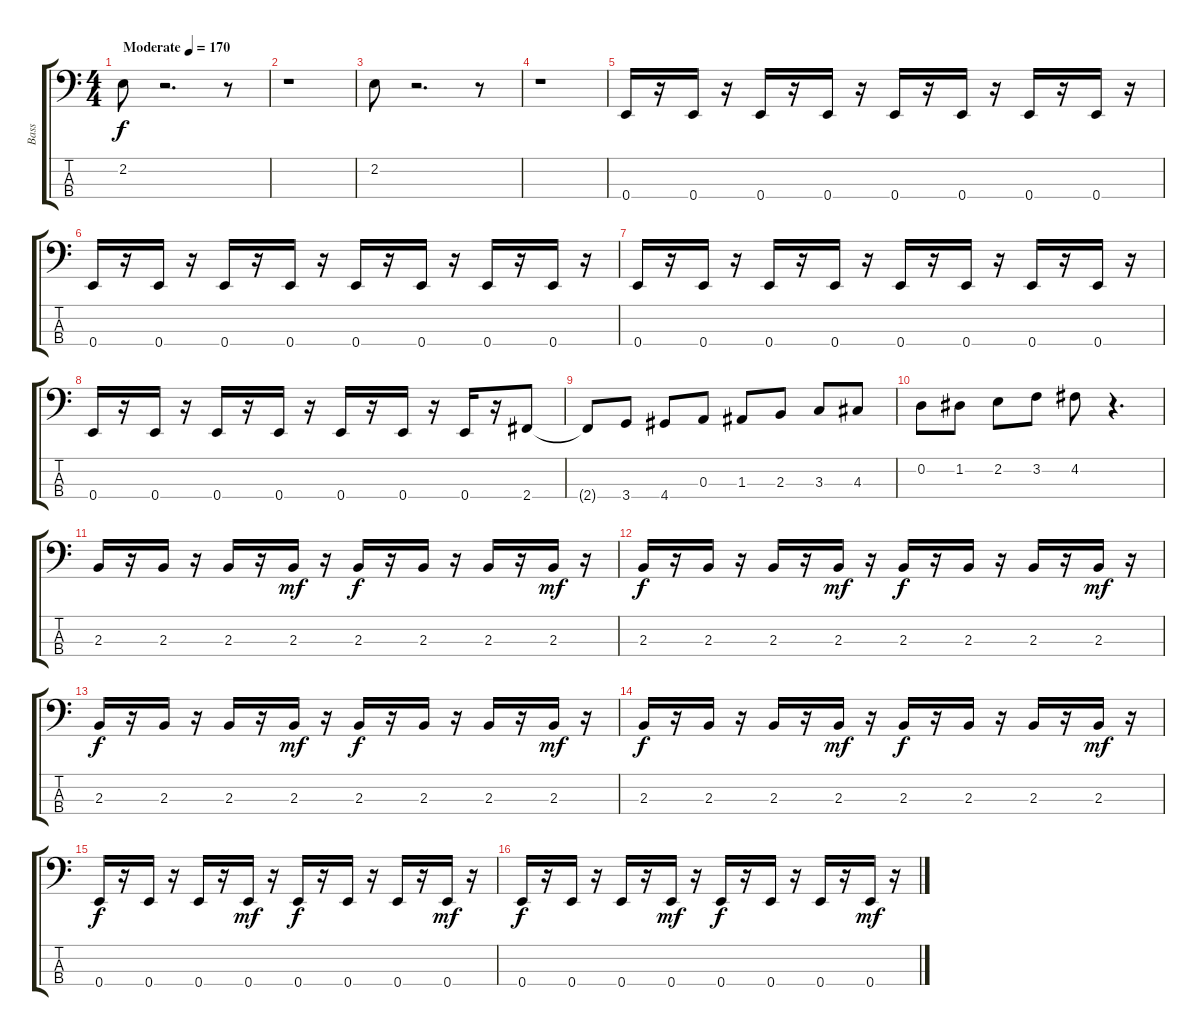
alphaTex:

\track ("Bass" "Bass") {instrument electricbassfinger}
\staff {score tabs}
\tuning (G2 D2 A1 E1) {hide}
\ts (4 4)
\tempo (170 "Moderate")
\clef f4
\ks c
2.2.8{dy f instrument electricbassfinger} r.2{d} r.8 |
r.1 |
2.2.8 r.2{d} r.8 |
r.1 |
0.4.16 r.16 0.4.16 r.16 0.4.16 r.16 0.4.16 r.16 0.4.16 r.16 0.4.16 r.16 0.4.16 r.16 0.4.16 r.16 |
0.4.16 r.16 0.4.16 r.16 0.4.16 r.16 0.4.16 r.16 0.4.16 r.16 0.4.16 r.16 0.4.16 r.16 0.4.16 r.16 |
0.4.16 r.16 0.4.16 r.16 0.4.16 r.16 0.4.16 r.16 0.4.16 r.16 0.4.16 r.16 0.4.16 r.16 0.4.16 r.16 |
0.4.16 r.16 0.4.16 r.16 0.4.16 r.16 0.4.16 r.16 0.4.16 r.16 0.4.16 r.16 0.4.16 r.16 2.4.8 |
2.4{t}.8 3.4.8 4.4.8 0.3.8 1.3.8 2.3.8 3.3.8 4.3.8 |
0.2.8 1.2.8 2.2.8 3.2.8 4.2.8 r.4{d} |
2.3.16 r.16 2.3.16 r.16 2.3.16 r.16 2.3.16{dy mf} r.16 2.3.16{dy f} r.16 2.3.16 r.16 2.3.16 r.16 2.3.16{dy mf} r.16 |
2.3.16{dy f} r.16 2.3.16 r.16 2.3.16 r.16 2.3.16{dy mf} r.16 2.3.16{dy f} r.16 2.3.16 r.16 2.3.16 r.16 2.3.16{dy mf} r.16 |
2.3.16{dy f} r.16 2.3.16 r.16 2.3.16 r.16 2.3.16{dy mf} r.16 2.3.16{dy f} r.16 2.3.16 r.16 2.3.16 r.16 2.3.16{dy mf} r.16 |
2.3.16{dy f} r.16 2.3.16 r.16 2.3.16 r.16 2.3.16{dy mf} r.16 2.3.16{dy f} r.16 2.3.16 r.16 2.3.16 r.16 2.3.16{dy mf} r.16 |
0.4.16{dy f} r.16 0.4.16 r.16 0.4.16 r.16 0.4.16{dy mf} r.16 0.4.16{dy f} r.16 0.4.16 r.16 0.4.16 r.16 0.4.16{dy mf} r.16 |
0.4.16{dy f} r.16 0.4.16 r.16 0.4.16 r.16 0.4.16{dy mf} r.16 0.4.16{dy f} r.16 0.4.16 r.16 0.4.16 r.16 0.4.16{dy mf} r.16
